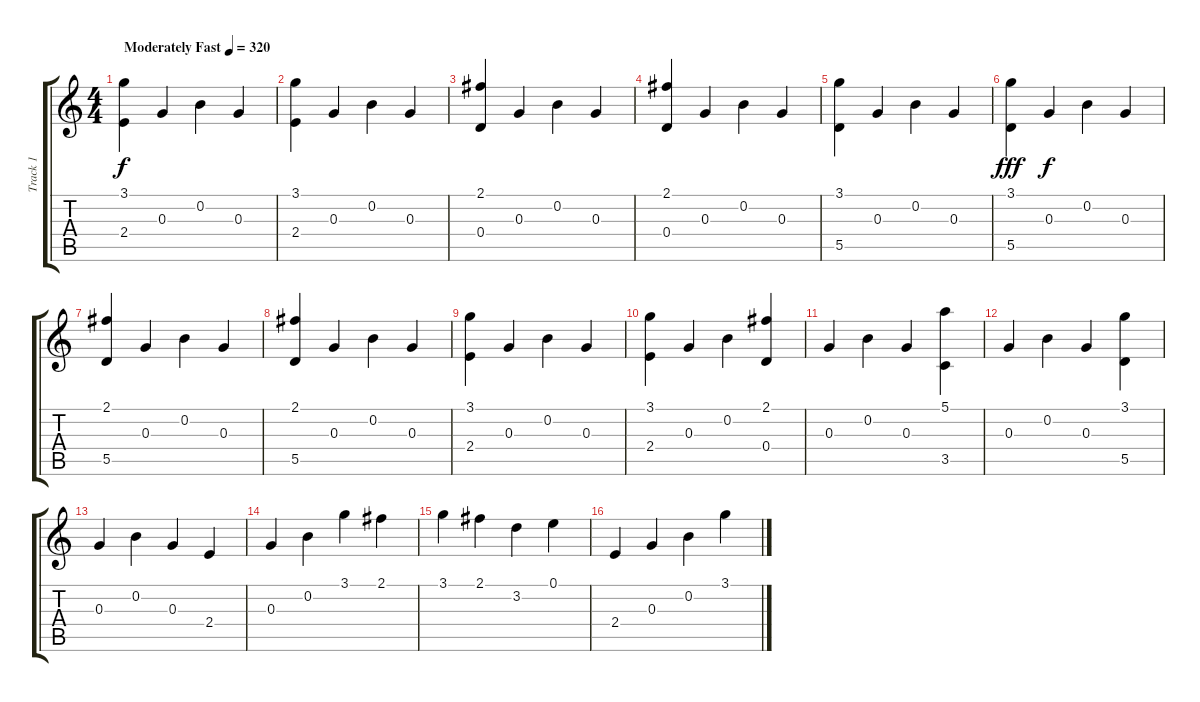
\track ("Track 1" "Track 1") {instrument acousticguitarnylon}
\staff {score tabs}
\tuning (E4 B3 G3 D3 A2 E2) {hide}
\ts (4 4)
\tempo (320 "Moderately Fast")
\clef g2
\ks c
(3.1 2.4).4{dy f instrument acousticguitarnylon} 0.3.4 0.2.4 0.3.4 |
(3.1 2.4).4 0.3.4 0.2.4 0.3.4 |
(2.1 0.4).4 0.3.4 0.2.4 0.3.4 |
(2.1 0.4).4 0.3.4 0.2.4 0.3.4 |
(3.1 5.5).4 0.3.4 0.2.4 0.3.4 |
(3.1 5.5).4{dy fff} 0.3.4{dy f} 0.2.4 0.3.4 |
(2.1 5.5).4 0.3.4 0.2.4 0.3.4 |
(2.1 5.5).4 0.3.4 0.2.4 0.3.4 |
(3.1 2.4).4 0.3.4 0.2.4 0.3.4 |
(3.1 2.4).4 0.3.4 0.2.4 (2.1 0.4).4 |
0.3.4 0.2.4 0.3.4 (5.1 3.5).4 |
0.3.4 0.2.4 0.3.4 (3.1 5.5).4 |
0.3.4 0.2.4 0.3.4 2.4.4 |
0.3.4 0.2.4 3.1.4 2.1.4 |
3.1.4 2.1.4 3.2.4 0.1.4 |
2.4.4 0.3.4 0.2.4 3.1.4
